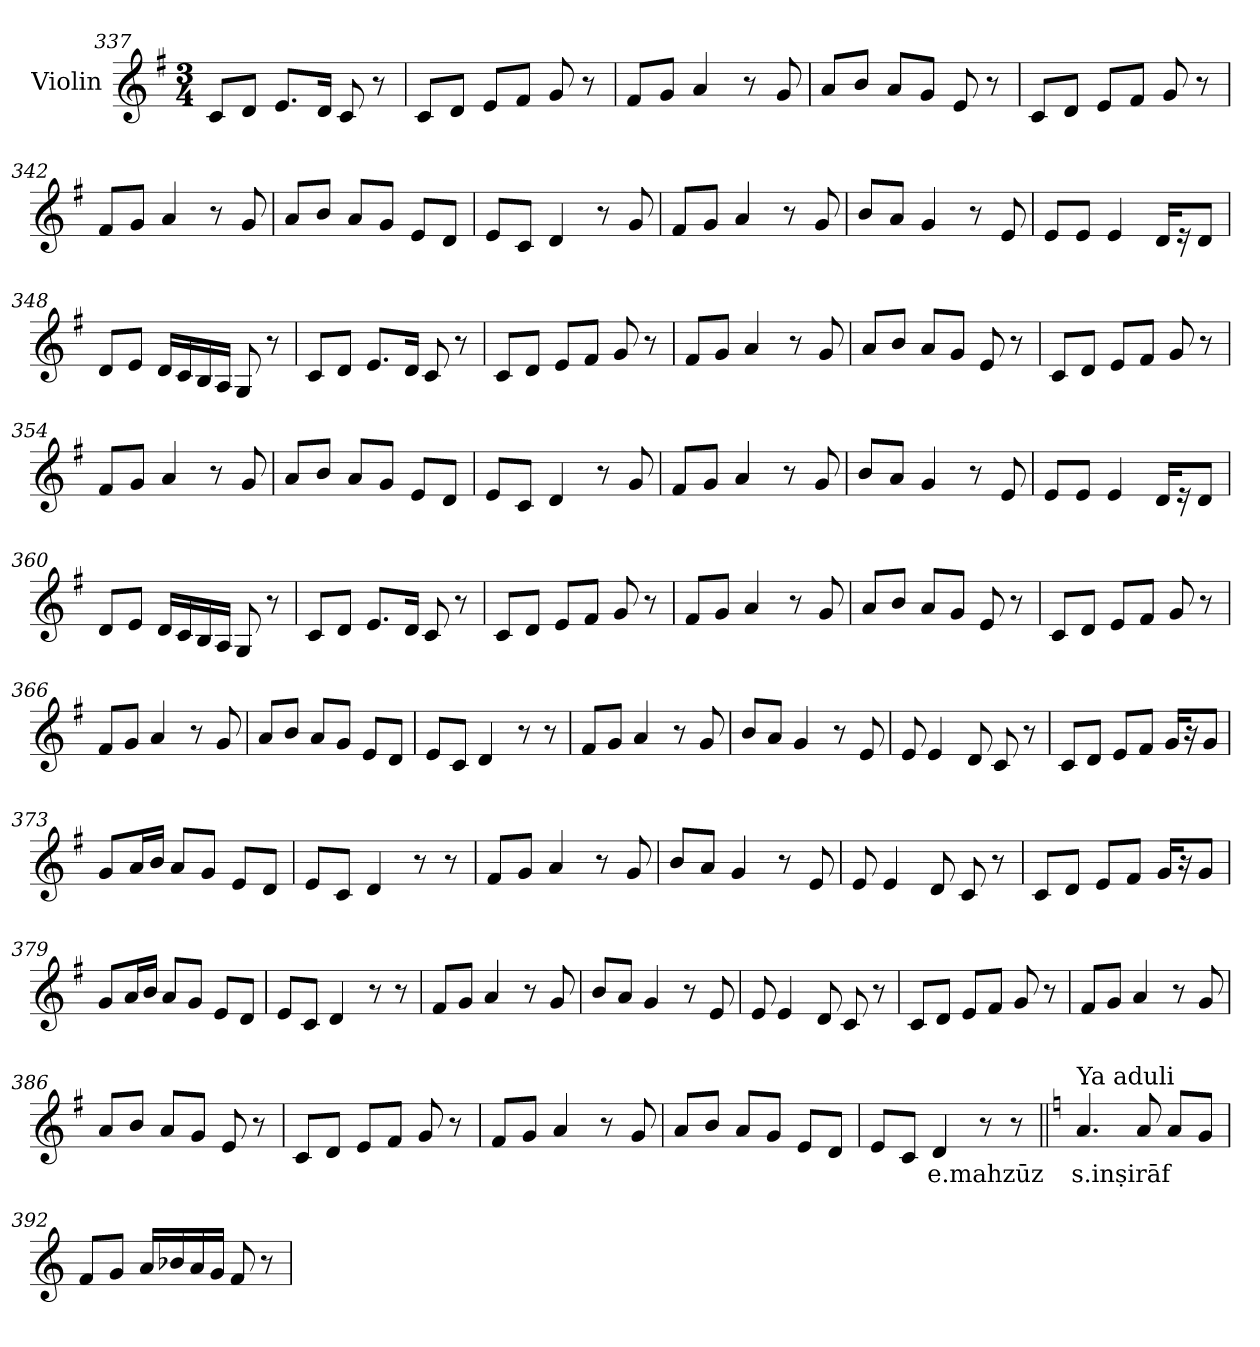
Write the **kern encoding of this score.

**kern	**text
*part1	*part1
*staff1	*staff1
*I"Violin	*
*clefG2	*
*k[f#]	*
*G:	*
*M3/4	*
=337	=337
8c/L	.
8d/J	.
8.e/L	.
16d/Jk	.
8c/	.
8r	.
=338	=338
8c/L	.
8d/J	.
8e/L	.
8f#/J	.
8g/	.
8r	.
!!LO:LB:g=z
=339	=339
8f#/L	.
8g/J	.
4a/	.
8r	.
8g/	.
=340	=340
8a/L	.
8b/J	.
8a/L	.
8g/J	.
8e/	.
8r	.
=341	=341
8c/L	.
8d/J	.
8e/L	.
8f#/J	.
8g/	.
8r	.
=342	=342
8f#/L	.
8g/J	.
4a/	.
8r	.
8g/	.
=343	=343
8a/L	.
8b/J	.
8a/L	.
8g/J	.
8e/L	.
8d/J	.
=344	=344
8e/L	.
8c/J	.
4d/	.
8r	.
8g/	.
!!LO:LB:g=z
=345	=345
8f#/L	.
8g/J	.
4a/	.
8r	.
8g/	.
=346	=346
8b/L	.
8a/J	.
4g/	.
8r	.
8e/	.
=347	=347
8e/L	.
8e/J	.
4e/	.
16d/KL	.
16r	.
8d/J	.
=348	=348
8d/L	.
8e/J	.
16d/LL	.
16c/	.
16B/	.
16A/JJ	.
8G/	.
8r	.
=349	=349
8c/L	.
8d/J	.
8.e/L	.
16d/Jk	.
8c/	.
8r	.
!!LO:LB:g=z
=350	=350
8c/L	.
8d/J	.
8e/L	.
8f#/J	.
8g/	.
8r	.
=351	=351
8f#/L	.
8g/J	.
4a/	.
8r	.
8g/	.
=352	=352
8a/L	.
8b/J	.
8a/L	.
8g/J	.
8e/	.
8r	.
=353	=353
8c/L	.
8d/J	.
8e/L	.
8f#/J	.
8g/	.
8r	.
=354	=354
8f#/L	.
8g/J	.
4a/	.
8r	.
8g/	.
=355	=355
8a/L	.
8b/J	.
8a/L	.
8g/J	.
8e/L	.
8d/J	.
!!LO:LB:g=z
=356	=356
8e/L	.
8c/J	.
4d/	.
8r	.
8g/	.
=357	=357
8f#/L	.
8g/J	.
4a/	.
8r	.
8g/	.
=358	=358
8b/L	.
8a/J	.
4g/	.
8r	.
8e/	.
=359	=359
8e/L	.
8e/J	.
4e/	.
16d/KL	.
16r	.
8d/J	.
=360	=360
8d/L	.
8e/J	.
16d/LL	.
16c/	.
16B/	.
16A/JJ	.
8G/	.
8r	.
!!LO:LB:g=z
=361	=361
8c/L	.
8d/J	.
8.e/L	.
16d/Jk	.
8c/	.
8r	.
=362	=362
8c/L	.
8d/J	.
8e/L	.
8f#/J	.
8g/	.
8r	.
=363	=363
8f#/L	.
8g/J	.
4a/	.
8r	.
8g/	.
=364	=364
8a/L	.
8b/J	.
8a/L	.
8g/J	.
8e/	.
8r	.
=365	=365
8c/L	.
8d/J	.
8e/L	.
8f#/J	.
8g/	.
8r	.
=366	=366
8f#/L	.
8g/J	.
4a/	.
8r	.
8g/	.
!!LO:LB:g=z
=367	=367
8a/L	.
8b/J	.
8a/L	.
8g/J	.
8e/L	.
8d/J	.
=368	=368
8e/L	.
8c/J	.
4d/	.
8r	.
8r	.
=369	=369
8f#/L	.
8g/J	.
4a/	.
8r	.
8g/	.
=370	=370
8b/L	.
8a/J	.
4g/	.
8r	.
8e/	.
=371	=371
8e/	.
4e/	.
8d/	.
8c/	.
8r	.
=372	=372
8c/L	.
8d/J	.
8e/L	.
8f#/J	.
16g/KL	.
16r	.
8g/J	.
!!LO:PB:g=z
=373	=373
8g/L	.
16a/L	.
16b/JJ	.
8a/L	.
8g/J	.
8e/L	.
8d/J	.
=374	=374
8e/L	.
8c/J	.
4d/	.
8r	.
8r	.
=375	=375
8f#/L	.
8g/J	.
4a/	.
8r	.
8g/	.
=376	=376
8b/L	.
8a/J	.
4g/	.
8r	.
8e/	.
=377	=377
8e/	.
4e/	.
8d/	.
8c/	.
8r	.
=378	=378
8c/L	.
8d/J	.
8e/L	.
8f#/J	.
16g/KL	.
16r	.
8g/J	.
!!LO:LB:g=z
=379	=379
8g/L	.
16a/L	.
16b/JJ	.
8a/L	.
8g/J	.
8e/L	.
8d/J	.
=380	=380
8e/L	.
8c/J	.
4d/	.
8r	.
8r	.
=381	=381
8f#/L	.
8g/J	.
4a/	.
8r	.
8g/	.
=382	=382
8b/L	.
8a/J	.
4g/	.
8r	.
8e/	.
=383	=383
8e/	.
4e/	.
8d/	.
8c/	.
8r	.
=384	=384
8c/L	.
8d/J	.
8e/L	.
8f#/J	.
8g/	.
8r	.
!!LO:LB:g=z
=385	=385
8f#/L	.
8g/J	.
4a/	.
8r	.
8g/	.
=386	=386
8a/L	.
8b/J	.
8a/L	.
8g/J	.
8e/	.
8r	.
=387	=387
8c/L	.
8d/J	.
8e/L	.
8f#/J	.
8g/	.
8r	.
=388	=388
8f#/L	.
8g/J	.
4a/	.
8r	.
8g/	.
=389	=389
8a/L	.
8b/J	.
8a/L	.
8g/J	.
8e/L	.
8d/J	.
=390	=390
8e/L	.
8c/J	.
!	!LO:LY:b
4d/	e.mahzūz
8r	.
8r	.
!!LO:LB:g=z
=391||	=391||
*k[]	*
*C:	*
*MM100	*
!LO:TX:a:t=Ya aduli	!
!	!LO:LY:b
4.a/	s.inṣirāf
8a/	.
8a/L	.
8g/J	.
=392	=392
8f/L	.
8g/J	.
16a/LL	.
16b-X/	.
16a/	.
16g/JJ	.
8f/	.
8r	.
=	=
*-	*-
